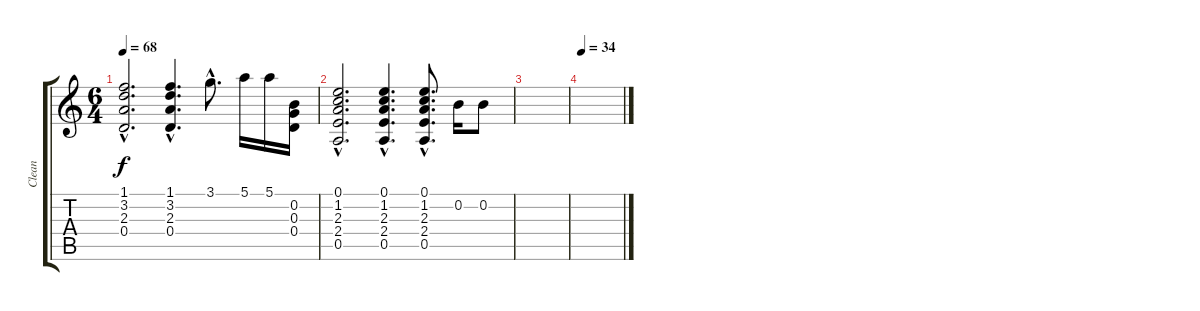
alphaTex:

\track ("Clean" "Clean") {instrument electricguitarjazz}
\staff {score tabs}
\tuning (E4 B3 G3 D3 A2 E2) {hide}
\ts (6 4)
\tempo 68
\clef g2
\ks c
(1.1{hac} 3.2{hac} 2.3{hac} 0.4{hac}).2{d dy f} (1.1{hac} 3.2{hac} 2.3{hac} 0.4{hac}).4{d} 3.1{hac}.8{d} 5.1.16 5.1.16 (0.2 0.3 0.4).16 |
(0.1{hac} 1.2{hac} 2.3{hac} 2.4{hac} 0.5{hac}).2{d} (0.1{hac} 1.2{hac} 2.3{hac} 2.4{hac} 0.5{hac}).4{d} (0.1{hac} 1.2{hac} 2.3{hac} 2.4{hac} 0.5{hac}).8{d} 0.2.16 0.2.8 |
|
\tempo 34
